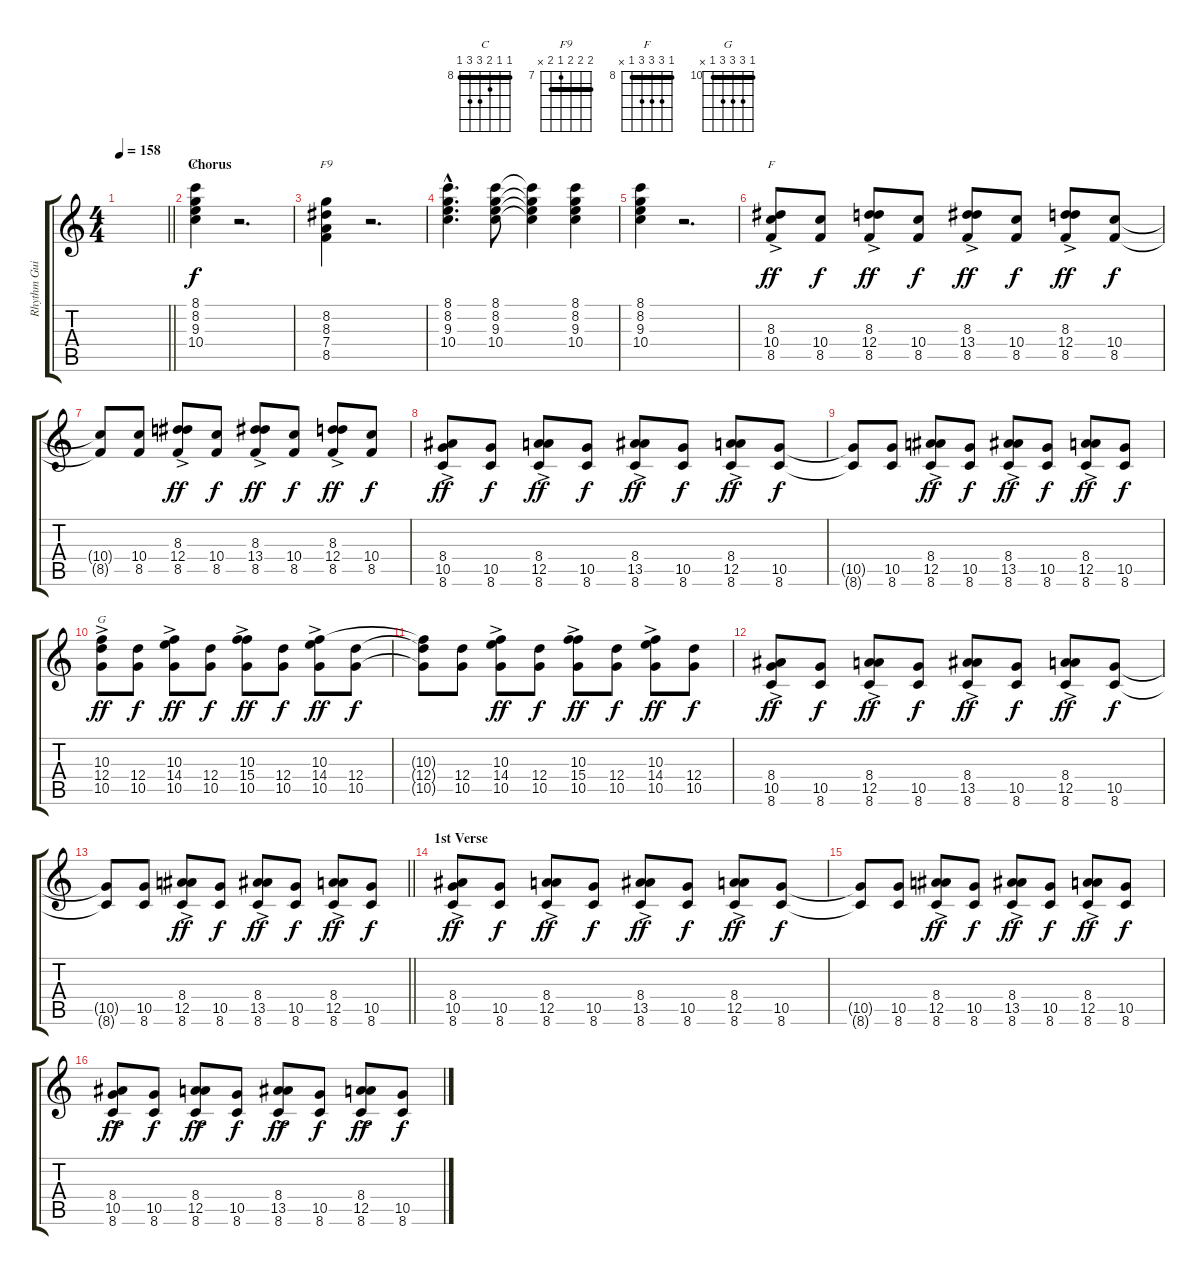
\track ("Rhythm Guitar" "Rhythm Gui") {instrument electricguitarjazz}
\staff {score tabs}
\tuning (E4 B3 G3 D3 A2 E2) {hide}
\chord ("C" 8 8 9 10 10 8) {firstfret 8 barre 8}
\chord ("F9" 8 8 8 7 8 x) {firstfret 7 barre 8}
\chord ("F" 8 10 10 10 8 x) {firstfret 8 barre 8}
\chord ("G" 10 12 12 12 10 x) {firstfret 10 barre 10}
\ts (4 4)
\tempo 158
\clef g2
\barLineRight lightlight
\ks c
|
\section ("" "Chorus")
(8.1 8.2 9.3 10.4).4{ch "C"} r.2{d} |
(8.2 8.3 7.4 8.5).4{ch "F9"} r.2{d} |
(8.1{hac} 8.2{hac} 9.3{hac} 10.4{hac}).4{d} (8.1 8.2 9.3 10.4).8 (8.1{t} 8.2{t} 9.3{t} 10.4{t}).4 (8.1 8.2 9.3 10.4).4 |
(8.1 8.2 9.3 10.4).4 r.2{d} |
(8.3 10.4{ac} 8.5).8{ch "F" dy ff} (10.4 8.5).8{dy f} (8.3 12.4{ac} 8.5).8{dy ff} (10.4 8.5).8{dy f} (8.3 13.4{ac} 8.5).8{dy ff} (10.4 8.5).8{dy f} (8.3 12.4{ac} 8.5).8{dy ff} (10.4 8.5).8{dy f} |
(10.4{t} 8.5{t}).8 (10.4 8.5).8 (8.3 12.4{ac} 8.5).8{dy ff} (10.4 8.5).8{dy f} (8.3 13.4{ac} 8.5).8{dy ff} (10.4 8.5).8{dy f} (8.3 12.4{ac} 8.5).8{dy ff} (10.4 8.5).8{dy f} |
(8.4 10.5{ac} 8.6).8{dy ff} (10.5 8.6).8{dy f} (8.4 12.5{ac} 8.6).8{dy ff} (10.5 8.6).8{dy f} (8.4 13.5{ac} 8.6).8{dy ff} (10.5 8.6).8{dy f} (8.4 12.5{ac} 8.6).8{dy ff} (10.5 8.6).8{dy f} |
(10.5{t} 8.6{t}).8 (10.5 8.6).8 (8.4 12.5{ac} 8.6).8{dy ff} (10.5 8.6).8{dy f} (8.4 13.5{ac} 8.6).8{dy ff} (10.5 8.6).8{dy f} (8.4 12.5{ac} 8.6).8{dy ff} (10.5 8.6).8{dy f} |
(10.3 12.4{ac} 10.5).8{ch "G" dy ff} (12.4 10.5).8{dy f} (10.3 14.4{ac} 10.5).8{dy ff} (12.4 10.5).8{dy f} (10.3 15.4{ac} 10.5).8{dy ff} (12.4 10.5).8{dy f} (10.3 14.4{ac} 10.5).8{dy ff} (12.4 10.5).8{dy f} |
(10.3{t} 12.4{t} 10.5{t}).8 (12.4 10.5).8 (10.3 14.4{ac} 10.5).8{dy ff} (12.4 10.5).8{dy f} (10.3 15.4{ac} 10.5).8{dy ff} (12.4 10.5).8{dy f} (10.3 14.4{ac} 10.5).8{dy ff} (12.4 10.5).8{dy f} |
(8.4 10.5{ac} 8.6).8{dy ff} (10.5 8.6).8{dy f} (8.4 12.5{ac} 8.6).8{dy ff} (10.5 8.6).8{dy f} (8.4 13.5{ac} 8.6).8{dy ff} (10.5 8.6).8{dy f} (8.4 12.5{ac} 8.6).8{dy ff} (10.5 8.6).8{dy f} |
\barLineRight lightlight
(10.5{t} 8.6{t}).8 (10.5 8.6).8 (8.4 12.5{ac} 8.6).8{dy ff} (10.5 8.6).8{dy f} (8.4 13.5{ac} 8.6).8{dy ff} (10.5 8.6).8{dy f} (8.4 12.5{ac} 8.6).8{dy ff} (10.5 8.6).8{dy f} |
\section ("" "1st Verse")
(8.4 10.5{ac} 8.6).8{dy ff} (10.5 8.6).8{dy f} (8.4 12.5{ac} 8.6).8{dy ff} (10.5 8.6).8{dy f} (8.4 13.5{ac} 8.6).8{dy ff} (10.5 8.6).8{dy f} (8.4 12.5{ac} 8.6).8{dy ff} (10.5 8.6).8{dy f} |
(10.5{t} 8.6{t}).8 (10.5 8.6).8 (8.4 12.5{ac} 8.6).8{dy ff} (10.5 8.6).8{dy f} (8.4 13.5{ac} 8.6).8{dy ff} (10.5 8.6).8{dy f} (8.4 12.5{ac} 8.6).8{dy ff} (10.5 8.6).8{dy f} |
(8.4 10.5{ac} 8.6).8{dy ff} (10.5 8.6).8{dy f} (8.4 12.5{ac} 8.6).8{dy ff} (10.5 8.6).8{dy f} (8.4 13.5{ac} 8.6).8{dy ff} (10.5 8.6).8{dy f} (8.4 12.5{ac} 8.6).8{dy ff} (10.5 8.6).8{dy f}
